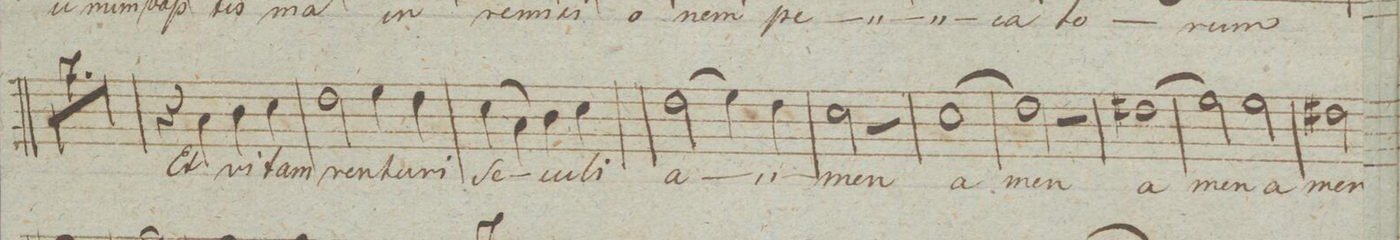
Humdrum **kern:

**kern	**text	**dynam
*I"Tenore.	*	*
*clefC4	*	*
*k[]	*	*
*met(c|)	*	*
*M4/4	*	*
1r	.	.
=193	=193	=193
1r	.	.
=194	=194	=194
1r	.	.
=195	=195	=195
1r	.	.
=196	=196	=196
1r	.	.
=197	=197	=197
1r	.	.
=198	=198	=198
1r	.	.
=199	=199	=199
4r	.	.
4G\	Et	.
4A\	vi-	.
4B\	-tam	.
=200	=200	=200
2c\	ven-	.
4d\	-tu-	.
4c\	-ri	.
=201	=201	=201
(4B\	Se-	.
4G\)	.	.
4A\	-cu-	.
4B\	-li	.
=202	=202	=202
(2c\	a-	.
4d\)	.	.
4c\	.	.
=203	=203	=203
2B\	-men	.
2r	.	.
=204	=204	=204
(1B\	a-	.
=205	=205	=205
2c\)	-men	.
2r	.	.
=206	=206	=206
(1c#X\	a-	.
=207	=207	=207
2d\)	-men	.
2d\	a-	.
=208	=208	=208
2c#X\	-men	.
*-	*-	*-
